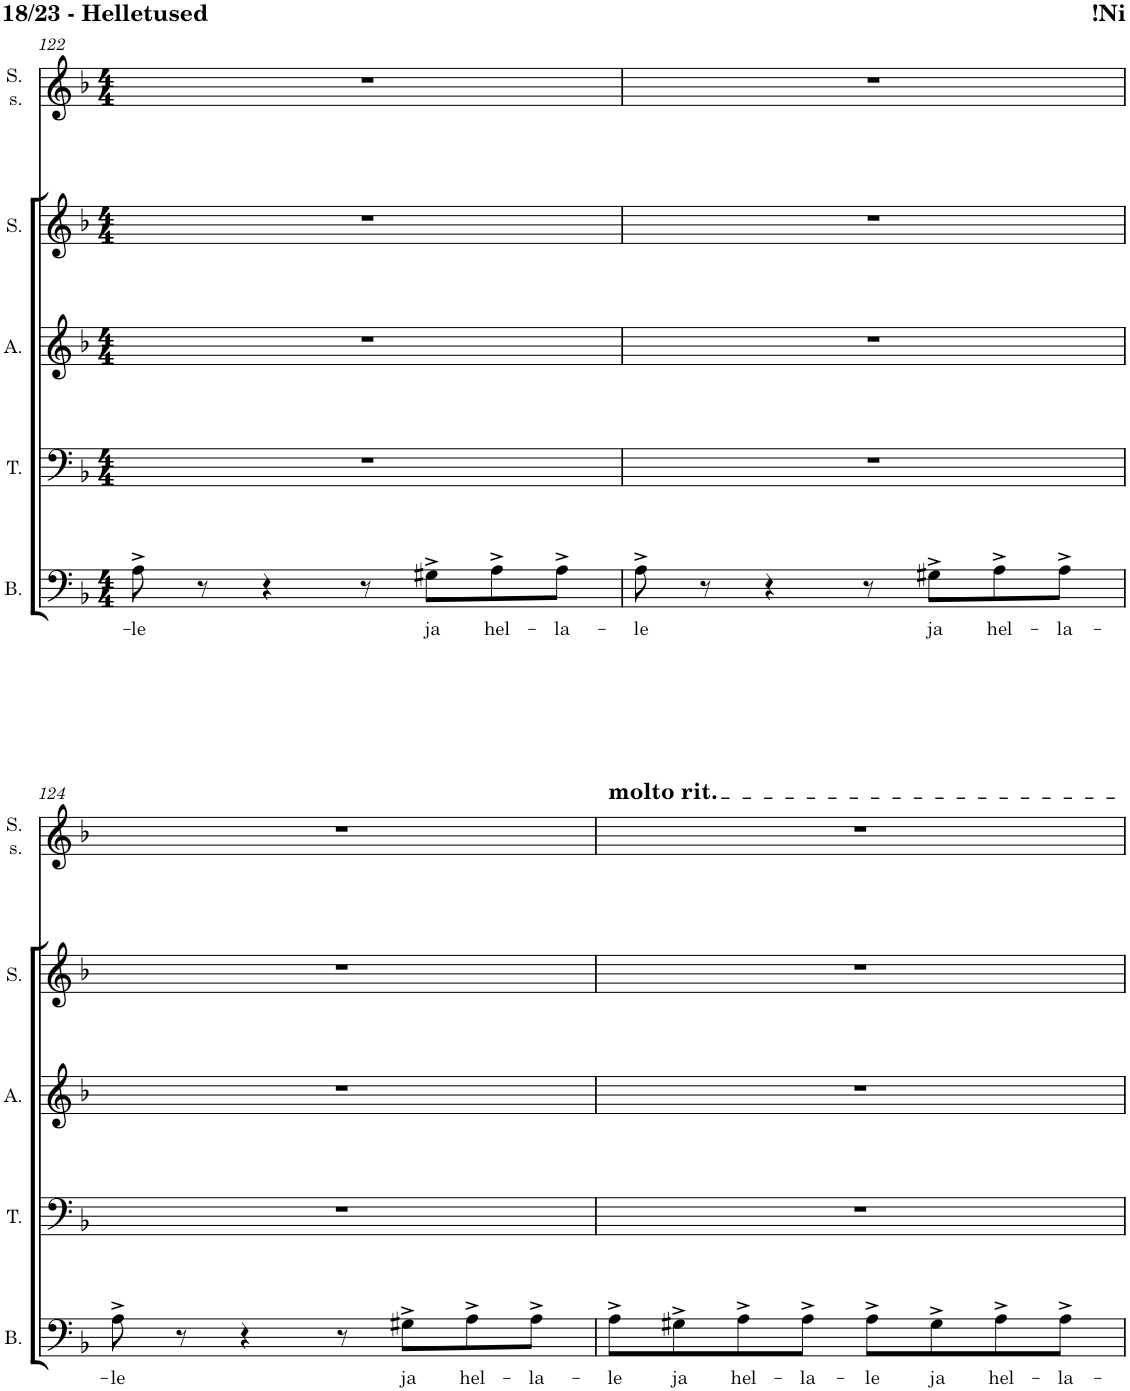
**kern	**text	**kern	**kern	**kern	**kern
*part5	*part5	*part4	*part3	*part2	*part1
*staff5	*staff5	*staff4	*staff3	*staff2	*staff1
*I"Bass	*	*I"Tenor	*I"Alto	*I"Soprano	*I"Soprano Solo
*I'B.	*	*I'T.	*I'A.	*I'S.	*I'S. s.
!!LO:PB:g=z
*clefF4	*	*clefF4	*clefG2	*clefG2	*clefG2
*k[b-]	*	*k[b-]	*k[b-]	*k[b-]	*k[b-]
*M4/4	*	*M4/4	*M4/4	*M4/4	*M4/4
=122	=122	=122	=122	=122	=122
!	!LO:LY:b	!	!	!	!
8A^\	-le	1r	1r	1r	1r
8r	.	.	.	.	.
4r	.	.	.	.	.
8r	.	.	.	.	.
!	!LO:LY:b	!	!	!	!
8G#X^\L	ja	.	.	.	.
!	!LO:LY:b	!	!	!	!
8A^\	hel-	.	.	.	.
!	!LO:LY:b	!	!	!	!
8A^\J	-la-	.	.	.	.
=123	=123	=123	=123	=123	=123
!	!LO:LY:b	!	!	!	!
8A^\	-le	1r	1r	1r	1r
8r	.	.	.	.	.
4r	.	.	.	.	.
8r	.	.	.	.	.
!	!LO:LY:b	!	!	!	!
8G#X^\L	ja	.	.	.	.
!	!LO:LY:b	!	!	!	!
8A^\	hel-	.	.	.	.
!	!LO:LY:b	!	!	!	!
8A^\J	-la-	.	.	.	.
!!LO:LB:g=z
=124	=124	=124	=124	=124	=124
!	!LO:LY:b	!	!	!	!
8A^\	-le	1r	1r	1r	1r
8r	.	.	.	.	.
4r	.	.	.	.	.
8r	.	.	.	.	.
!	!LO:LY:b	!	!	!	!
8G#X^\L	ja	.	.	.	.
!	!LO:LY:b	!	!	!	!
8A^\	hel-	.	.	.	.
!	!LO:LY:b	!	!	!	!
8A^\J	-la-	.	.	.	.
=125	=125	=125	=125	=125	=125
!	!	!	!	!	!LO:TX:a:t=molto rit.
!	!LO:LY:b	!	!	!	!
8A^\L	-le	1r	1r	1r	1r
!	!LO:LY:b	!	!	!	!
8G#X^\	ja	.	.	.	.
!	!LO:LY:b	!	!	!	!
8A^\	hel-	.	.	.	.
!	!LO:LY:b	!	!	!	!
8A^\J	-la-	.	.	.	.
!	!LO:LY:b	!	!	!	!
8A^\L	-le	.	.	.	.
!	!LO:LY:b	!	!	!	!
8G#^\	ja	.	.	.	.
!	!LO:LY:b	!	!	!	!
8A^\	hel-	.	.	.	.
!	!LO:LY:b	!	!	!	!
8A^\J	-la-	.	.	.	.
=	=	=	=	=	=
*-	*-	*-	*-	*-	*-
